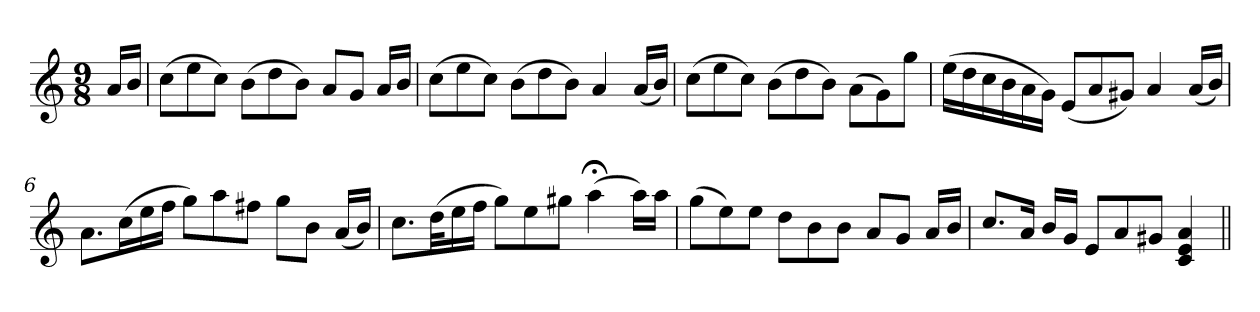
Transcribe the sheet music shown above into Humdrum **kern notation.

**kern
*part1
*staff1
*clefG2
*k[]
*M9/8
=1
16a/LL
16b/JJ
=2
(>8cc\L
8ee\
8cc\J)
(>8b\L
8dd\
8b\J)
8a/L
8g/J
16a/LL
16b/JJ
=3
(>8cc\L
8ee\
8cc\J)
(>8b\L
8dd\
8b\J)
4a/
(<16a/LL
16b/JJ)
=4
(>8cc\L
8ee\
8cc\J)
(>8b\L
8dd\
8b\J)
(>8a\L
8g\)
8gg\J
=5
(>16ee\LL
16dd\
16cc\
16b\
16a\
16g\JJ)
(<8e/L
8a/
8g#X/J)
4a/
(<16a/LL
16b/JJ)
!!LO:LB:g=z
=6
8.a\L
(>16cc\L
16ee\
16ff\JJ
8gg\L)
8aa\
8ff#X\J
8gg\L
8b\J
(<16a/LL
16b/JJ)
=7
8.cc\L
(>32dd\KL
16ee\
16ff\JJ
8gg\L)
8ee\
8gg#X\J
(>4aa;<\
16aa\LL)
16aa\JJ
=8
(>8gg\L
8ee\)
8ee\J
8dd\L
8b\
8b\J
8a/L
8g/J
16a/LL
16b/JJ
=9
8.cc/L
16a/Jk
16b/LL
16g/JJ
8e/L
8a/
8g#X/J
4c/ 4e/ 4a/
=||
*-
